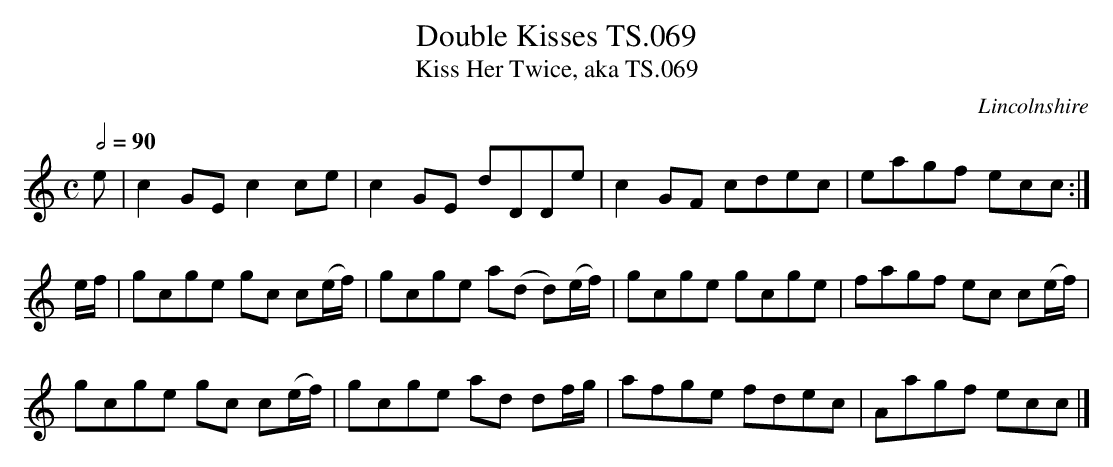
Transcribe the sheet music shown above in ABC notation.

X:1
T:Double Kisses TS.069
T:Kiss Her Twice, aka TS.069
L:1/8
M:C
O:Lincolnshire
Q:1/2=90
K:C
e|c2GEc2ce|c2GE dDDe|c2GF cdec|eagf ecc:|!
e/f/|gcge gc c(e/f/)|gcge a(d d)(e/f/)|gcge gcge|fagf ec c(e/f/)|!
gcge gc c(e/f/)|gcge ad df/g/|afge fdec|Aagf ecc|]
